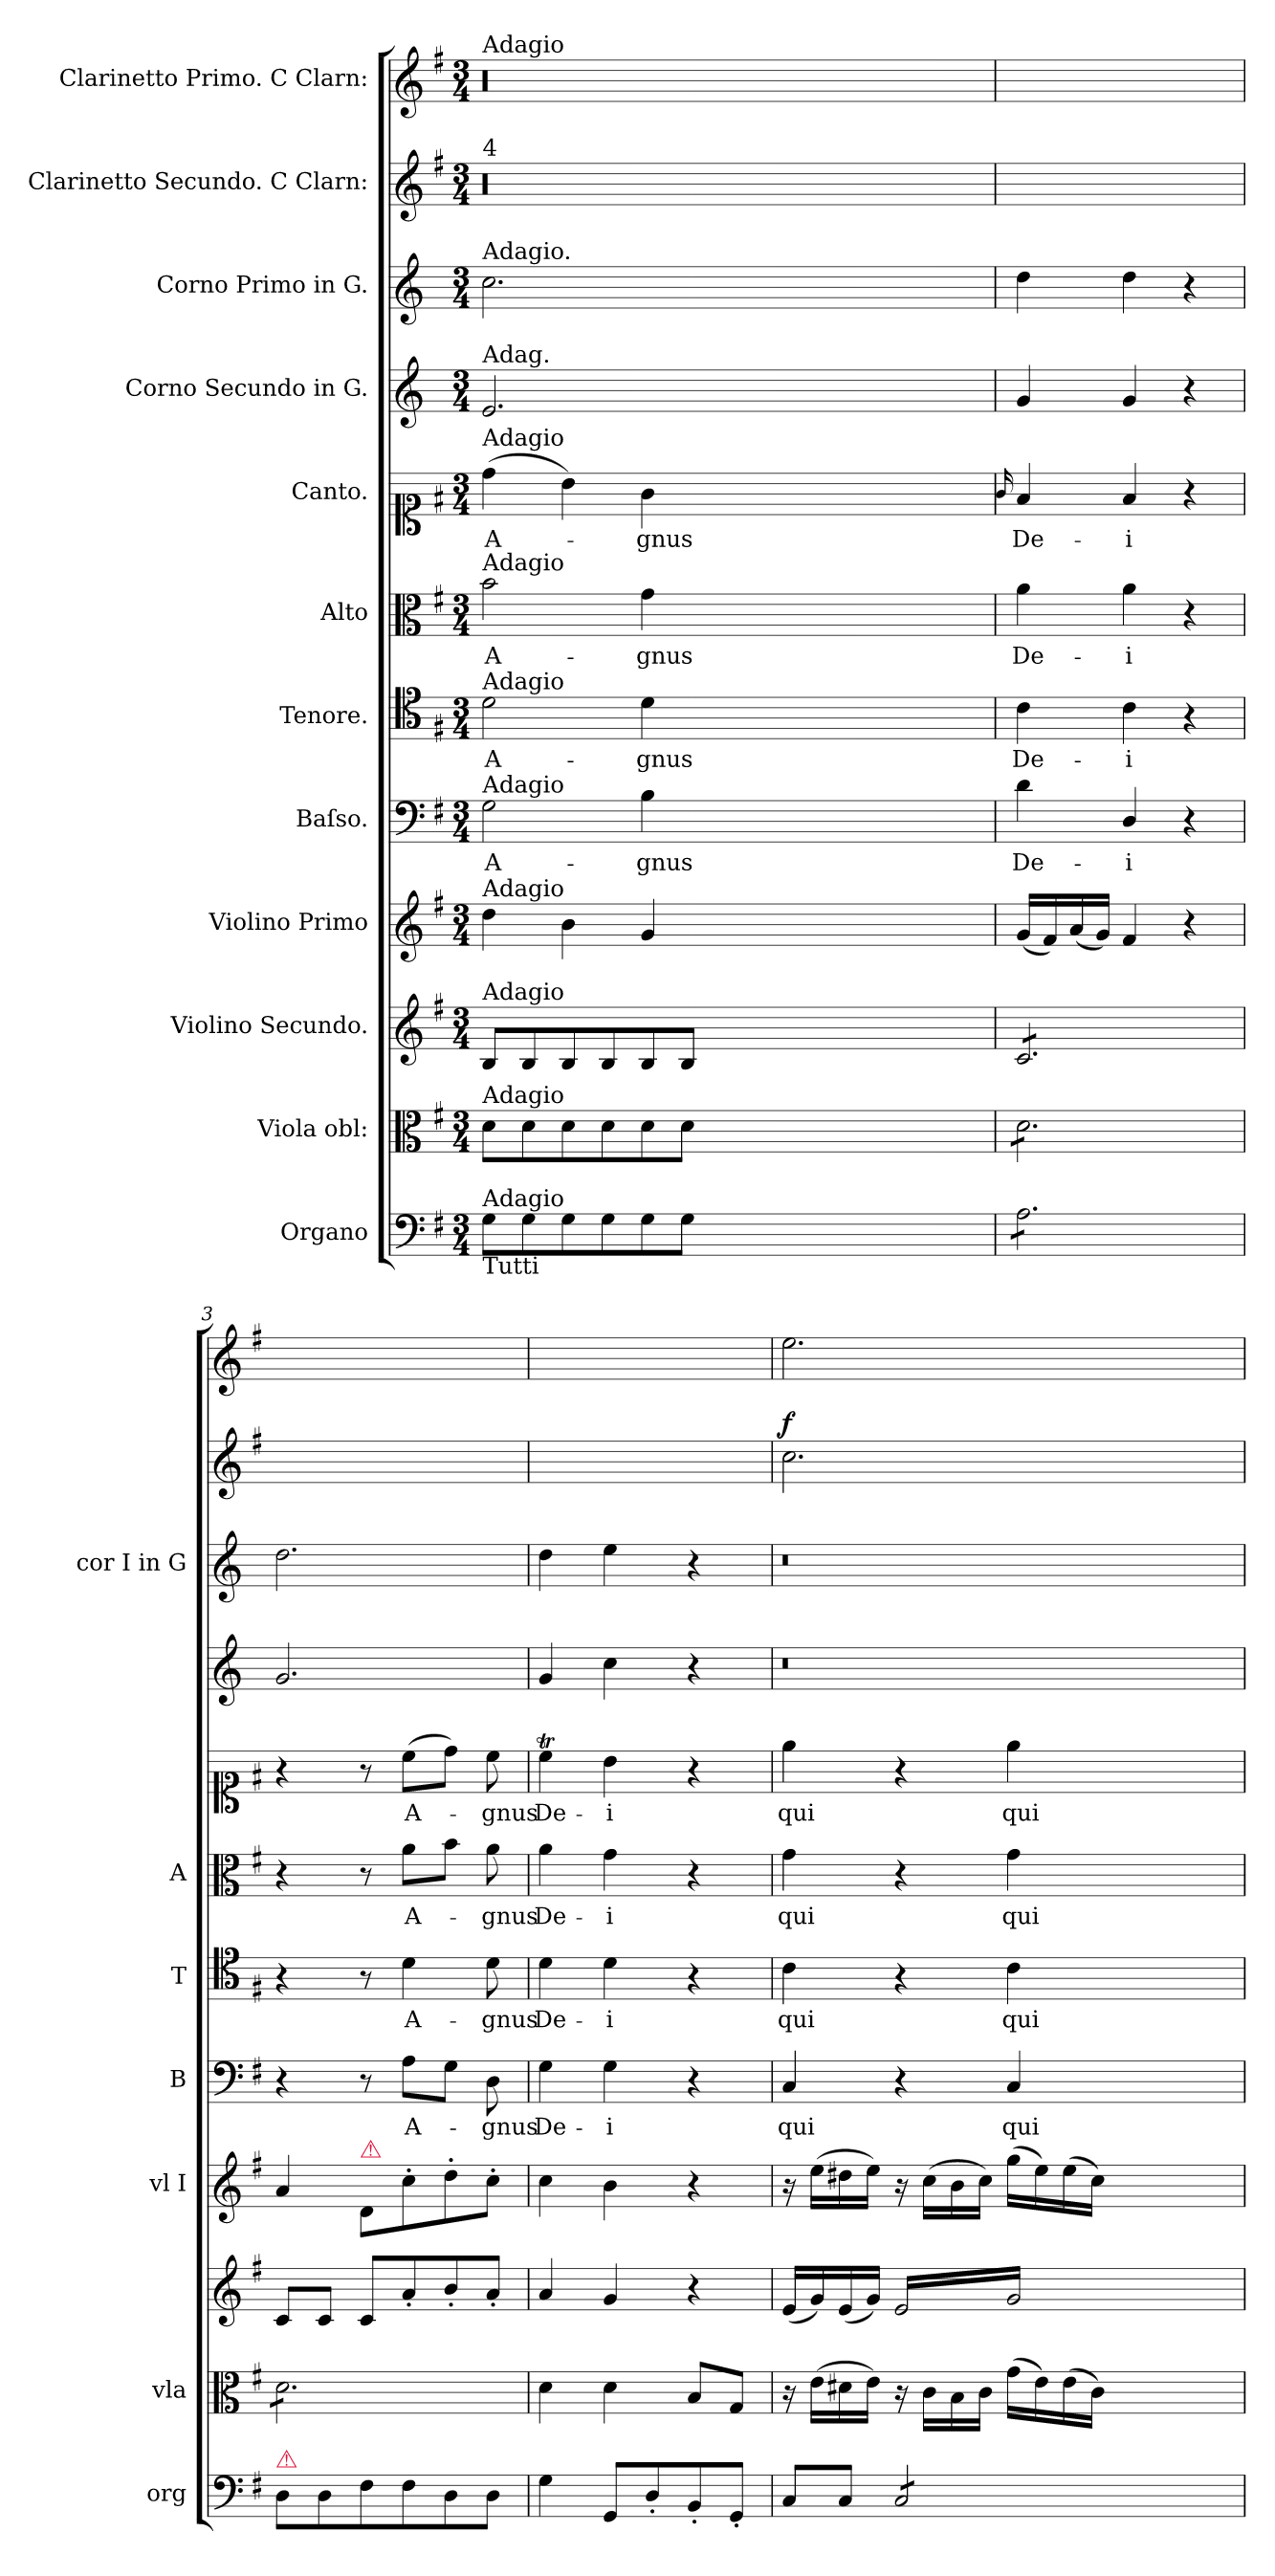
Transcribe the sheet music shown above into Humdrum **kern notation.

**kern	**dynam	**kern	**dynam	**kern	**dynam	**kern	**dynam	**kern	**text	**kern	**text	**kern	**text	**kern	**text	**kern	**kern	**kern	**dynam	**kern	**dynam
*part12	*part12	*part11	*part11	*part10	*part10	*part9	*part9	*part8	*part8	*part7	*part7	*part6	*part6	*part5	*part5	*part4	*part3	*part2	*part2	*part1	*part1
*staff12	*staff12	*staff11	*staff11	*staff10	*staff10	*staff9	*staff9	*staff8	*staff8	*staff7	*staff7	*staff6	*staff6	*staff5	*staff5	*staff4	*staff3	*staff2	*staff2	*staff1	*staff1
*I"Organo	*	*I"Viola obl:	*	*I"Violino Secundo.	*	*I"Violino Primo	*	*I"Baſso.	*	*I"Tenore.	*	*I"Alto	*	*I"Canto.	*	*I"Corno Secundo in G.	*I"Corno Primo in G.	*I"Clarinetto Secundo. C Clarn:	*	*I"Clarinetto Primo. C Clarn:	*
*I'org	*	*I'vla	*	*	*	*I'vl I	*	*I'B	*	*I'T	*	*I'A	*	*	*	*	*I'cor I in G	*	*	*	*
*clefF4	*	*clefC3	*	*clefG2	*	*clefG2	*	*clefF4	*	*clefC4	*	*clefC3	*	*clefC1	*	*clefG2	*clefG2	*clefG2	*	*clefG2	*
*	*	*	*	*	*	*	*	*	*	*	*	*	*	*	*	*ITrd3c5	*ITrd3c5	*	*	*	*
*k[f#]	*	*k[f#]	*	*k[f#]	*	*k[f#]	*	*k[f#]	*	*k[f#]	*	*k[f#]	*	*k[f#]	*	*k[f#]	*k[f#]	*k[f#]	*	*k[f#]	*
*G:	*	*G:	*	*G:	*	*G:	*	*G:	*	*G:	*	*G:	*	*G:	*	*G:	*G:	*G:	*	*G:	*
*M3/4	*	*M3/4	*	*M3/4	*	*M3/4	*	*M3/4	*	*M3/4	*	*M3/4	*	*M3/4	*	*M3/4	*M3/4	*M3/4	*	*M3/4	*
=1	=1	=1	=1	=1	=1	=1	=1	=1	=1	=1	=1	=1	=1	=1	=1	=1	=1	=1	=1	=1	=1
!	!	!	!	!	!	!	!	!	!	!	!	!	!	!	!	!	!	!	!	!LO:TX:a:t=Adagio	!
!	!	!	!	!	!	!	!	!	!	!	!	!	!	!	!	!	!	!LO:TX:a:t=4	!	!	!
!	!	!	!	!	!	!	!	!	!	!	!	!	!	!	!	!	!LO:TX:a:t=Adagio.	!	!	!	!
!	!	!	!	!	!	!	!	!	!	!	!	!	!	!	!	!LO:TX:a:t=Adag.	!	!	!	!	!
!	!	!	!	!	!	!	!	!	!	!	!	!	!	!LO:TX:a:t=Adagio	!	!	!	!	!	!	!
!	!	!	!	!	!	!	!	!	!	!	!	!LO:TX:a:t=Adagio	!	!	!	!	!	!	!	!	!
!	!	!	!	!	!	!	!	!	!	!LO:TX:a:t=Adagio	!	!	!	!	!	!	!	!	!	!	!
!	!	!	!	!	!	!	!	!LO:TX:a:t=Adagio	!	!	!	!	!	!	!	!	!	!	!	!	!
!	!	!	!	!	!	!LO:TX:a:t=Adagio	!	!	!	!	!	!	!	!	!	!	!	!	!	!	!
!	!	!	!	!LO:TX:a:t=Adagio	!	!	!	!	!	!	!	!	!	!	!	!	!	!	!	!	!
!	!	!LO:TX:a:t=Adagio	!	!	!	!	!	!	!	!	!	!	!	!	!	!	!	!	!	!	!
!LO:TX:a:t=Adagio	!	!	!	!	!	!	!	!	!	!	!	!	!	!	!	!	!	!	!	!	!
!LO:TX:b:t=Tutti	!	!	!	!	!	!	!	!	!	!	!	!	!	!	!	!	!	!	!	!	!
!	!LO:DY:b	!	!LO:DY:b	!	!LO:DY:a	!	!LO:DY:b	!	!	!	!	!	!	!	!	!	!	!LO:N:vis=00	!	!LO:N:vis=00	!
8G\L	pia	8d\L	poco fort	8B/L	mezzo forto	4dd\	mezzo forto	2G\	A-	2d\	A-	2b\	A-	(4dd\	A-	2.B/	2.g\	0.r	.	0.r	.
8G\	.	8d\	.	8B/	.	.	.	.	.	.	.	.	.	.	.	.	.	.	.	.	.
8G\	.	8d\	.	8B/	.	4b\	.	.	.	.	.	.	.	4b\)	.	.	.	.	.	.	.
8G\	.	8d\	.	8B/	.	.	.	.	.	.	.	.	.	.	.	.	.	.	.	.	.
8G\	.	8d\	.	8B/	.	4g/	.	4B\	-gnus	4d\	-gnus	4g\	-gnus	4g\	-gnus	.	.	.	.	.	.
8G\J	.	8d\J	.	8B/J	.	.	.	.	.	.	.	.	.	.	.	.	.	.	.	.	.
0ryy	.	0ryy	.	0ryy	.	0ryy	.	0ryy	.	0ryy	.	0ryy	.	0ryy	.	0ryy	0ryy	.	.	.	.
4ryy	.	4ryy	.	4ryy	.	4ryy	.	4ryy	.	4ryy	.	4ryy	.	4ryy	.	4ryy	4ryy	.	.	.	.
=2	=2	=2	=2	=2	=2	=2	=2	=2	=2	=2	=2	=2	=2	=2	=2	=2	=2	=2	=2	=2	=2
.	.	.	.	.	.	.	.	.	.	.	.	.	.	16qqg/	.	.	.	.	.	.	.
*tremolo	*	*	*	*	*	*	*	*	*	*	*	*	*	*	*	*	*	*	*	*	*
*	*	*tremolo	*	*	*	*	*	*	*	*	*	*	*	*	*	*	*	*	*	*	*
*	*	*	*	*tremolo	*	*	*	*	*	*	*	*	*	*	*	*	*	*	*	*	*
8A\L	.	8d\L	.	8c/L	.	(16g/LL	.	4d\	De-	4c\	De-	4a\	De-	4f#/	De-	4d/	4a\	2.ryy	.	2.ryy	.
.	.	.	.	.	.	16f#/)	.	.	.	.	.	.	.	.	.	.	.	.	.	.	.
8A\	.	8d\	.	8c/	.	(16a/	.	.	.	.	.	.	.	.	.	.	.	.	.	.	.
.	.	.	.	.	.	16g/JJ)	.	.	.	.	.	.	.	.	.	.	.	.	.	.	.
8A\	.	8d\	.	8c/	.	4f#/	.	4D/	-i	4c\	-i	4a\	-i	4f#/	-i	4d/	4a\	.	.	.	.
8A\	.	8d\	.	8c/	.	.	.	.	.	.	.	.	.	.	.	.	.	.	.	.	.
8A\	.	8d\	.	8c/	.	4r	.	4r	.	4r	.	4r	.	4r	.	4r	4r	.	.	.	.
8A\J	.	8d\J	.	8c/J	.	.	.	.	.	.	.	.	.	.	.	.	.	.	.	.	.
*	*	*	*	*Xtremolo	*	*	*	*	*	*	*	*	*	*	*	*	*	*	*	*	*
*Xtremolo	*	*	*	*	*	*	*	*	*	*	*	*	*	*	*	*	*	*	*	*	*
=3	=3	=3	=3	=3	=3	=3	=3	=3	=3	=3	=3	=3	=3	=3	=3	=3	=3	=3	=3	=3	=3
!LO:TX:a:color=crimson:t=⚠	!	!	!	!	!	!	!	!	!	!	!	!	!	!	!	!	!	!	!	!	!
8D\L	.	8d\L	.	8c/L	.	4a/	.	4r	.	4r	.	4r	.	4r	.	2.d/	2.a\	2.ryy	.	2.ryy	.
8D\	.	8d\	.	8c/J	.	.	.	.	.	.	.	.	.	.	.	.	.	.	.	.	.
!	!	!	!	!	!	!LO:TX:a:color=crimson:t=⚠	!	!	!	!	!	!	!	!	!	!	!	!	!	!	!
8F#\	.	8d\	.	8c/L	.	8d/L	.	8r	.	8r	.	8r	.	8r	.	.	.	.	.	.	.
8F#\	.	8d\	.	8a'/	.	8cc'\	.	8A\L	A-	4d\	A-	8a\L	A-	(8cc\L	A-	.	.	.	.	.	.
8D\	.	8d\	.	8b'/	.	8dd'\	.	8G\J	.	.	.	8b\J	.	8dd\J)	.	.	.	.	.	.	.
8D\J	.	8d\J	.	8a'/J	.	8cc'\J	.	8D\	-gnus	8d\	-gnus	8a\	-gnus	8cc\	-gnus	.	.	.	.	.	.
*	*	*Xtremolo	*	*	*	*	*	*	*	*	*	*	*	*	*	*	*	*	*	*	*
=4	=4	=4	=4	=4	=4	=4	=4	=4	=4	=4	=4	=4	=4	=4	=4	=4	=4	=4	=4	=4	=4
4G\	.	4d\	.	4a/	.	4cc\	.	4G\	De-	4d\	De-	4a\	De-	4ccT\	De-	4d/	4a\	2.ryy	.	2.ryy	.
8GG/L	.	4d\	.	4g/	.	4b\	.	4G\	-i	4d\	-i	4g\	-i	4b\	-i	4g\	4b\	.	.	.	.
8D'/	.	.	.	.	.	.	.	.	.	.	.	.	.	.	.	.	.	.	.	.	.
8BB'/	.	8B/L	.	4r	.	4r	.	4r	.	4r	.	4r	.	4r	.	4r	4r	.	.	.	.
8GG'/J	.	8G/J	.	.	.	.	.	.	.	.	.	.	.	.	.	.	.	.	.	.	.
=5	=5	=5	=5	=5	=5	=5	=5	=5	=5	=5	=5	=5	=5	=5	=5	=5	=5	=5	=5	=5	=5
!	!LO:DY:b	!	!	!	!LO:DY:a	!	!	!	!	!	!	!	!	!	!	!LO:N:vis=0	!LO:N:vis=0	!	!LO:DY:a	!	!LO:DY:b
8C/L	for	16r	.	(16e/LL	forto	16r	.	4C/	qui	4c\	qui	4g\	qui	4ee\	qui	1.r	1.r	2.cc\	f	2.ee\	for
!	!	!	!LO:DY:b:rj	!	!	!	!LO:DY:b	!	!	!	!	!	!	!	!	!	!	!	!	!	!
.	.	(16e\LL	f&colon;	16g/)	.	(16ee\LL	forto	.	.	.	.	.	.	.	.	.	.	.	.	.	.
8C/J	.	16d#X\	.	(16e/	.	16dd#X\	.	.	.	.	.	.	.	.	.	.	.	.	.	.	.
.	.	16e\JJ)	.	16g/JJ)	.	16ee\JJ)	.	.	.	.	.	.	.	.	.	.	.	.	.	.	.
*tremolo	*	*	*	*	*	*	*	*	*	*	*	*	*	*	*	*	*	*	*	*	*
*	*	*	*	*tremolo	*	*	*	*	*	*	*	*	*	*	*	*	*	*	*	*	*
8C/L	.	16r	.	(16e/LL	.	16r	.	4r	.	4r	.	4r	.	4r	.	.	.	.	.	.	.
.	.	16c\LL	.	16g/)	.	(16cc\LL	.	.	.	.	.	.	.	.	.	.	.	.	.	.	.
8C/	.	16B\	.	16e/	.	16b\	.	.	.	.	.	.	.	.	.	.	.	.	.	.	.
.	.	16c\JJ	.	16g/)	.	16cc\JJ)	.	.	.	.	.	.	.	.	.	.	.	.	.	.	.
8C/	.	(16g\LL	.	16e/	.	(16gg\LL	.	4C/	qui	4c\	qui	4g\	qui	4ee\	qui	.	.	.	.	.	.
.	.	16e\)	.	16g/)	.	16ee\)	.	.	.	.	.	.	.	.	.	.	.	.	.	.	.
8C/J	.	(16e\	.	16e/	.	(16ee\	.	.	.	.	.	.	.	.	.	.	.	.	.	.	.
*Xtremolo	*	*	*	*	*	*	*	*	*	*	*	*	*	*	*	*	*	*	*	*	*
.	.	16c\JJ)	.	16g/)JJ	.	16cc\JJ)	.	.	.	.	.	.	.	.	.	.	.	.	.	.	.
*	*	*	*	*Xtremolo	*	*	*	*	*	*	*	*	*	*	*	*	*	*	*	*	*
2.ryy	.	2.ryy	.	2.ryy	.	2.ryy	.	2.ryy	.	2.ryy	.	2.ryy	.	2.ryy	.	.	.	2.ryy	.	2.ryy	.
.	.	.	.	.	.	.	.	.	.	.	.	.	.	.	.	.	.	.	.	.	.
.	.	.	.	.	.	.	.	.	.	.	.	.	.	.	.	.	.	.	.	.	.
.	.	.	.	.	.	.	.	.	.	.	.	.	.	.	.	.	.	.	.	.	.
=	=	=	=	=	=	=	=	=	=	=	=	=	=	=	=	=	=	=	=	=	=
*-	*-	*-	*-	*-	*-	*-	*-	*-	*-	*-	*-	*-	*-	*-	*-	*-	*-	*-	*-	*-	*-
